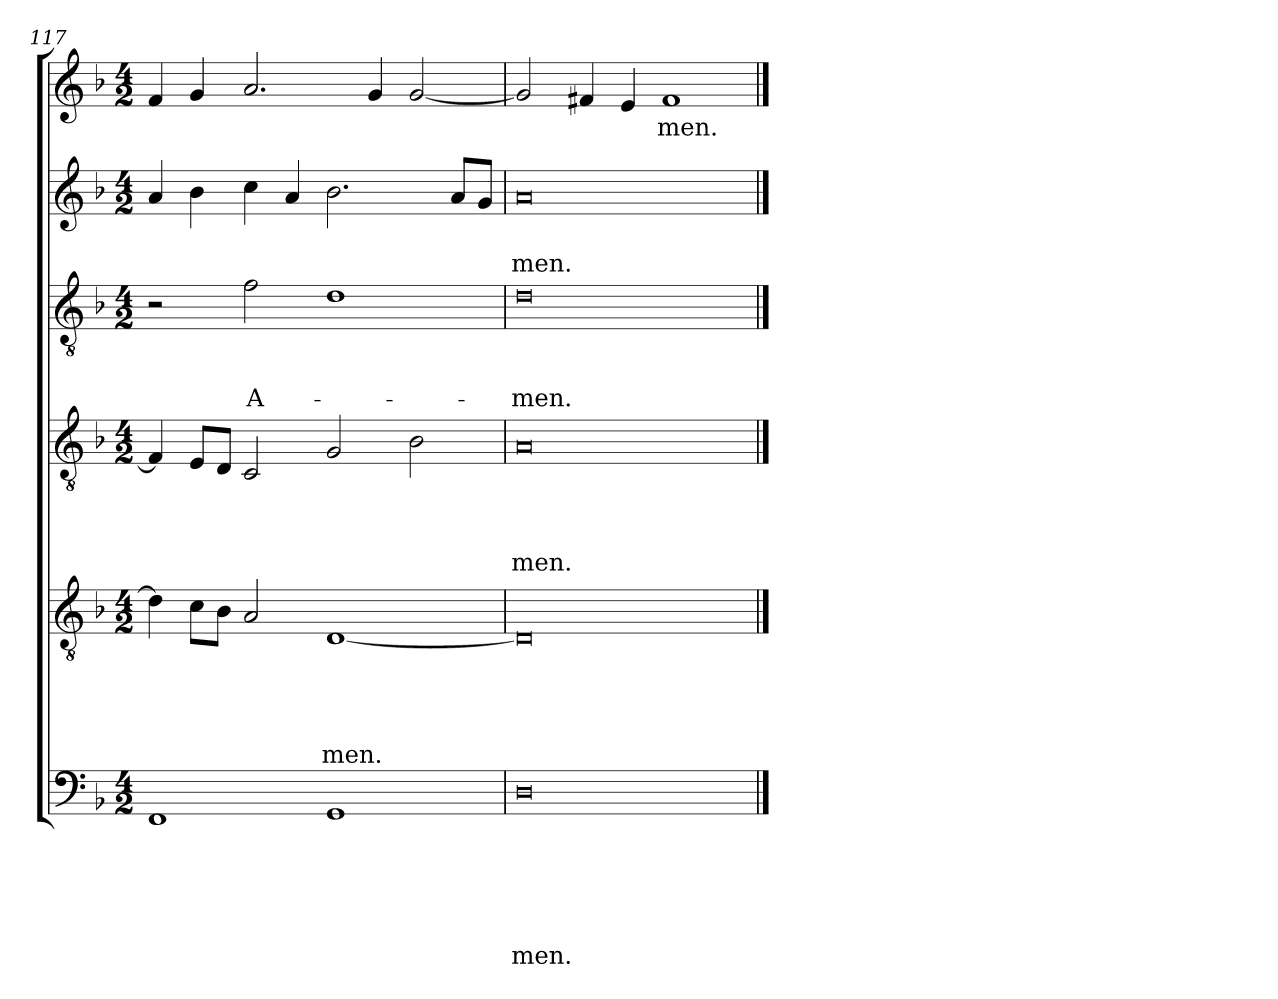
**kern	**text	**text	**text	**text	**text	**text	**kern	**text	**text	**text	**text	**text	**kern	**text	**text	**text	**text	**kern	**text	**text	**text	**kern	**text	**text	**kern	**text
*part6	*part6	*part6	*part6	*part6	*part6	*part6	*part5	*part5	*part5	*part5	*part5	*part5	*part4	*part4	*part4	*part4	*part4	*part3	*part3	*part3	*part3	*part2	*part2	*part2	*part1	*part1
*staff6	*staff6	*staff6	*staff6	*staff6	*staff6	*staff6	*staff5	*staff5	*staff5	*staff5	*staff5	*staff5	*staff4	*staff4	*staff4	*staff4	*staff4	*staff3	*staff3	*staff3	*staff3	*staff2	*staff2	*staff2	*staff1	*staff1
*clefF4	*	*	*	*	*	*	*clefGv2	*	*	*	*	*	*clefGv2	*	*	*	*	*clefGv2	*	*	*	*clefG2	*	*	*clefG2	*
*k[b-]	*	*	*	*	*	*	*k[b-]	*	*	*	*	*	*k[b-]	*	*	*	*	*k[b-]	*	*	*	*k[b-]	*	*	*k[b-]	*
*F:	*	*	*	*	*	*	*F:	*	*	*	*	*	*F:	*	*	*	*	*F:	*	*	*	*F:	*	*	*F:	*
*M4/2	*	*	*	*	*	*	*M4/2	*	*	*	*	*	*M4/2	*	*	*	*	*M4/2	*	*	*	*M4/2	*	*	*M4/2	*
=117	=117	=117	=117	=117	=117	=117	=117	=117	=117	=117	=117	=117	=117	=117	=117	=117	=117	=117	=117	=117	=117	=117	=117	=117	=117	=117
1FF	.	.	.	.	.	.	4d\]	.	.	.	.	.	4F/]	.	.	.	.	2r	.	.	.	4a/	.	.	4f/	.
.	.	.	.	.	.	.	8c\L	.	.	.	.	.	8E/L	.	.	.	.	.	.	.	.	4b-\	.	.	4g/	.
.	.	.	.	.	.	.	8B-\J	.	.	.	.	.	8D/J	.	.	.	.	.	.	.	.	.	.	.	.	.
.	.	.	.	.	.	.	2A/	.	.	.	.	.	2C/	.	.	.	.	2f\	.	.	A-	4cc\	.	.	2.a/	.
.	.	.	.	.	.	.	.	.	.	.	.	.	.	.	.	.	.	.	.	.	.	4a/	.	.	.	.
1GG	.	.	.	.	.	.	[1D	.	.	.	.	-men.	2G/	.	.	.	.	1d	.	.	.	2.b-\	.	.	.	.
.	.	.	.	.	.	.	.	.	.	.	.	.	.	.	.	.	.	.	.	.	.	.	.	.	4g/	.
.	.	.	.	.	.	.	.	.	.	.	.	.	2B-\	.	.	.	.	.	.	.	.	.	.	.	[2g/	.
.	.	.	.	.	.	.	.	.	.	.	.	.	.	.	.	.	.	.	.	.	.	8a/L	.	.	.	.
.	.	.	.	.	.	.	.	.	.	.	.	.	.	.	.	.	.	.	.	.	.	8g/J	.	.	.	.
=118	=118	=118	=118	=118	=118	=118	=118	=118	=118	=118	=118	=118	=118	=118	=118	=118	=118	=118	=118	=118	=118	=118	=118	=118	=118	=118
0D	.	.	.	.	.	-men.	0D]	.	.	.	.	.	0A	.	.	.	-men.	0d	.	.	-men.	0a	.	-men.	2g/]	.
.	.	.	.	.	.	.	.	.	.	.	.	.	.	.	.	.	.	.	.	.	.	.	.	.	4f#X/	.
.	.	.	.	.	.	.	.	.	.	.	.	.	.	.	.	.	.	.	.	.	.	.	.	.	4e/	.
.	.	.	.	.	.	.	.	.	.	.	.	.	.	.	.	.	.	.	.	.	.	.	.	.	1f#	-men.
==	==	==	==	==	==	==	==	==	==	==	==	==	==	==	==	==	==	==	==	==	==	==	==	==	==	==
*-	*-	*-	*-	*-	*-	*-	*-	*-	*-	*-	*-	*-	*-	*-	*-	*-	*-	*-	*-	*-	*-	*-	*-	*-	*-	*-
